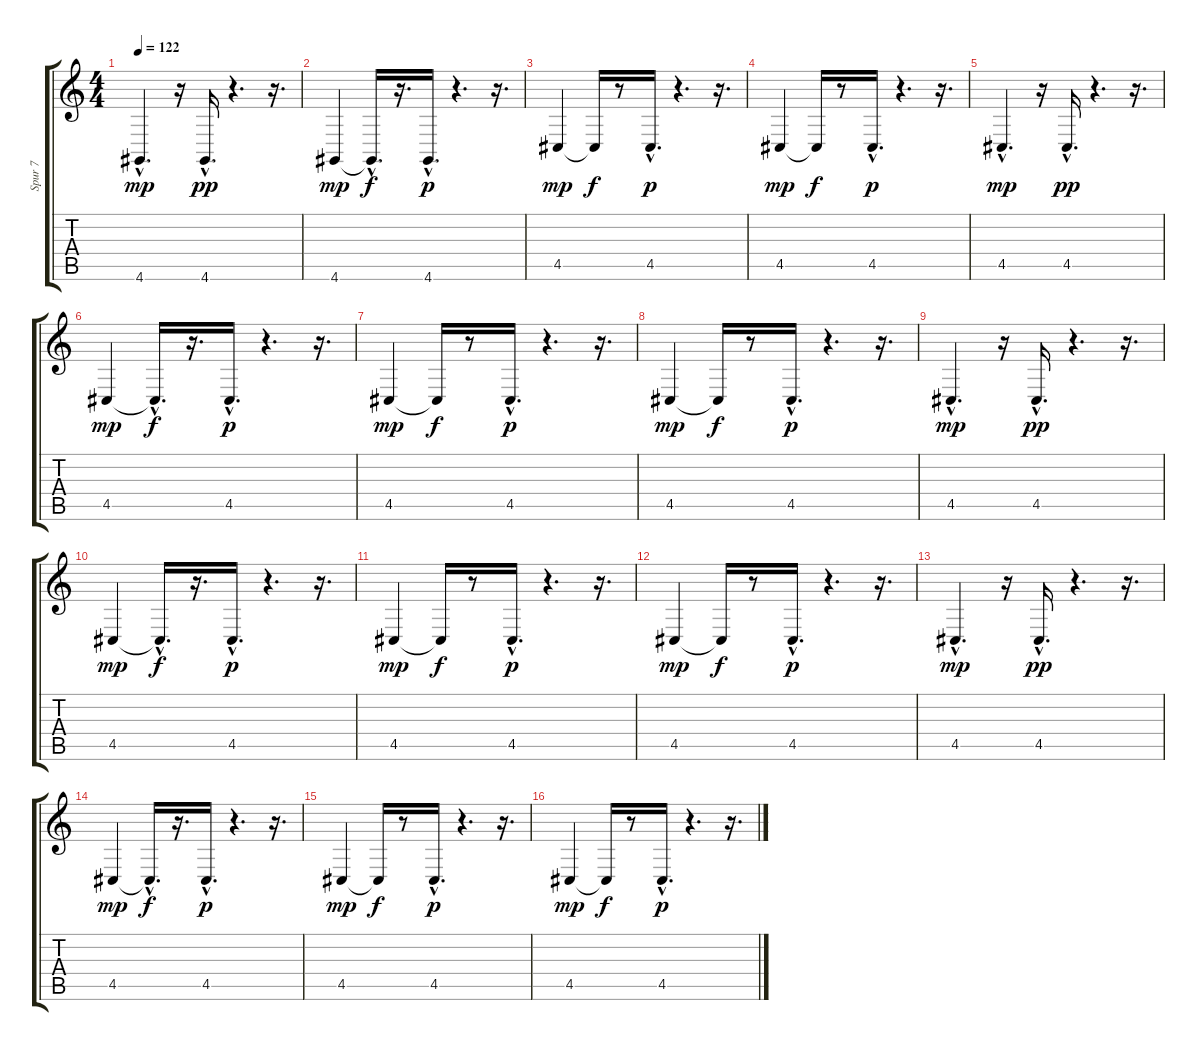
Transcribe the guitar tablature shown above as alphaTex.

\track ("Spur 7" "Spur 7") {instrument percussiveorgan}
\staff {score tabs}
\tuning (E4 B3 G3 D3 A2 E2) {hide}
\ts (4 4)
\tempo 122
\clef g2
\ks c
4.6{hac}.4{d dy mp} r.16 4.6{hac}.16{d dy pp} r.4{d} r.16{d} |
4.6.4{dy mp} 4.6{hac t}.16{d dy f} r.16{d} 4.6{hac}.16{d dy p} r.4{d} r.16{d} |
4.5.4{dy mp} 4.5{t}.16{dy f} r.8 4.5{hac}.16{d dy p} r.4{d} r.16{d} |
4.5.4{dy mp} 4.5{t}.16{dy f} r.8 4.5{hac}.16{d dy p} r.4{d} r.16{d} |
4.5{hac}.4{d dy mp} r.16 4.5{hac}.16{d dy pp} r.4{d} r.16{d} |
4.5.4{dy mp} 4.5{hac t}.16{d dy f} r.16{d} 4.5{hac}.16{d dy p} r.4{d} r.16{d} |
4.5.4{dy mp} 4.5{t}.16{dy f} r.8 4.5{hac}.16{d dy p} r.4{d} r.16{d} |
4.5.4{dy mp} 4.5{t}.16{dy f} r.8 4.5{hac}.16{d dy p} r.4{d} r.16{d} |
4.5{hac}.4{d dy mp} r.16 4.5{hac}.16{d dy pp} r.4{d} r.16{d} |
4.5.4{dy mp} 4.5{hac t}.16{d dy f} r.16{d} 4.5{hac}.16{d dy p} r.4{d} r.16{d} |
4.5.4{dy mp} 4.5{t}.16{dy f} r.8 4.5{hac}.16{d dy p} r.4{d} r.16{d} |
4.5.4{dy mp} 4.5{t}.16{dy f} r.8 4.5{hac}.16{d dy p} r.4{d} r.16{d} |
4.5{hac}.4{d dy mp} r.16 4.5{hac}.16{d dy pp} r.4{d} r.16{d} |
4.5.4{dy mp} 4.5{hac t}.16{d dy f} r.16{d} 4.5{hac}.16{d dy p} r.4{d} r.16{d} |
4.5.4{dy mp} 4.5{t}.16{dy f} r.8 4.5{hac}.16{d dy p} r.4{d} r.16{d} |
4.5.4{dy mp} 4.5{t}.16{dy f} r.8 4.5{hac}.16{d dy p} r.4{d} r.16{d}
